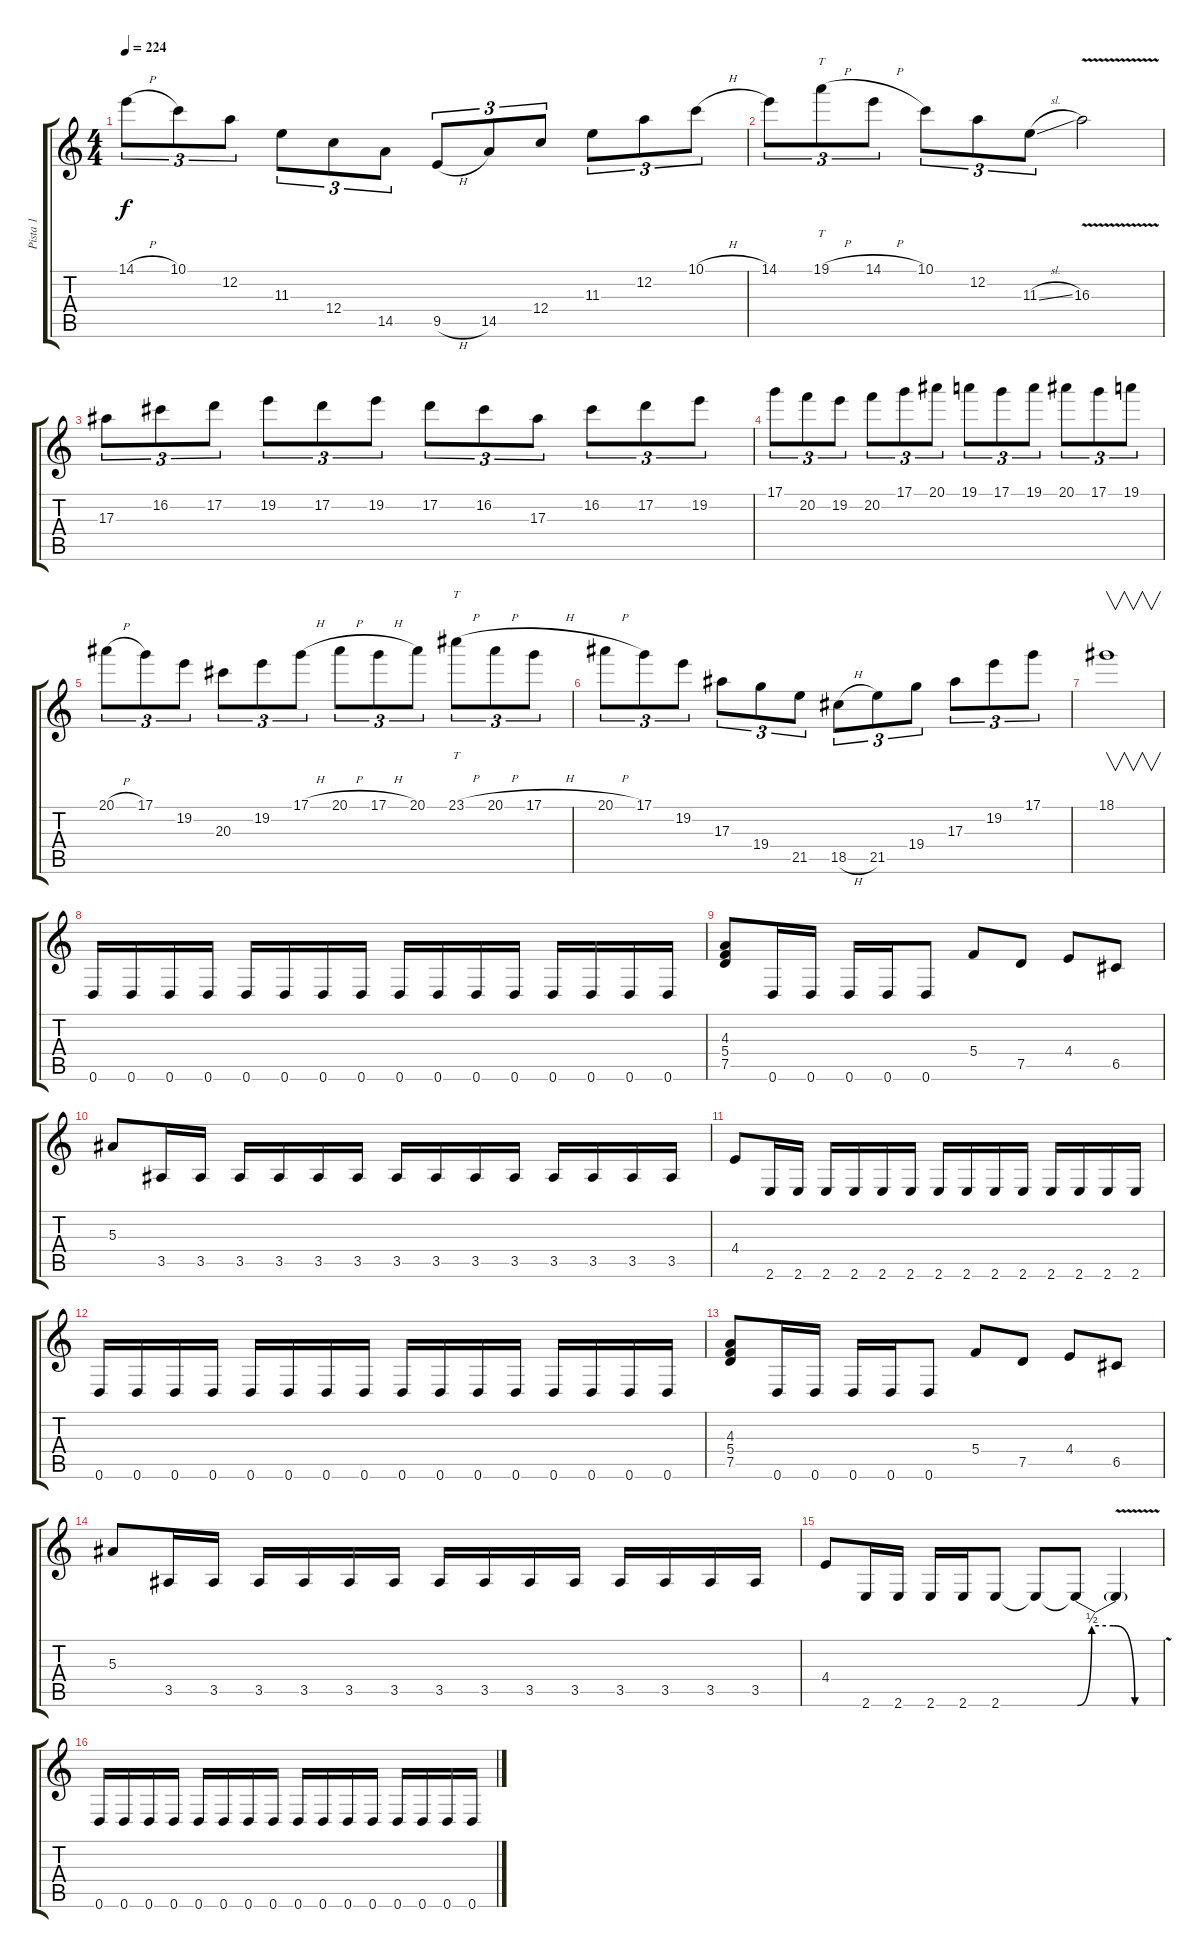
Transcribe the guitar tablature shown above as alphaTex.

\track ("Pista 1" "Pista 1") {instrument distortionguitar}
\staff {score tabs}
\tuning (D4 A3 F3 C3 G2 D2) {hide}
\ts (4 4)
\tempo 224
\clef g2
\ks c
14.1{h}.8{tu (3 2) dy f} 10.1.8{tu (3 2)} 12.2.8{tu (3 2)} 11.3.8{tu (3 2)} 12.4.8{tu (3 2)} 14.5.8{tu (3 2)} 9.5{h}.8{tu (3 2)} 14.5.8{tu (3 2)} 12.4.8{tu (3 2)} 11.3.8{tu (3 2)} 12.2.8{tu (3 2)} 10.1{h}.8{tu (3 2)} |
14.1.8{tu (3 2)} 19.1{h}.8{tt tu (3 2)} 14.1{h}.8{tu (3 2)} 10.1.8{tu (3 2)} 12.2.8{tu (3 2)} 11.3{sl}.8{tu (3 2)} 16.3{v}.2 |
17.3.8{tu (3 2)} 16.2.8{tu (3 2)} 17.2.8{tu (3 2)} 19.2.8{tu (3 2)} 17.2.8{tu (3 2)} 19.2.8{tu (3 2)} 17.2.8{tu (3 2)} 16.2.8{tu (3 2)} 17.3.8{tu (3 2)} 16.2.8{tu (3 2)} 17.2.8{tu (3 2)} 19.2.8{tu (3 2)} |
17.1.8{tu (3 2)} 20.2.8{tu (3 2)} 19.2.8{tu (3 2)} 20.2.8{tu (3 2)} 17.1.8{tu (3 2)} 20.1.8{tu (3 2)} 19.1.8{tu (3 2)} 17.1.8{tu (3 2)} 19.1.8{tu (3 2)} 20.1.8{tu (3 2)} 17.1.8{tu (3 2)} 19.1.8{tu (3 2)} |
20.1{h}.8{tu (3 2)} 17.1.8{tu (3 2)} 19.2.8{tu (3 2)} 20.3.8{tu (3 2)} 19.2.8{tu (3 2)} 17.1{h}.8{tu (3 2)} 20.1{h}.8{tu (3 2)} 17.1{h}.8{tu (3 2)} 20.1.8{tu (3 2)} 23.1{h}.8{tt tu (3 2)} 20.1{h}.8{tu (3 2)} 17.1{h}.8{tu (3 2)} |
20.1{h}.8{tu (3 2)} 17.1.8{tu (3 2)} 19.2.8{tu (3 2)} 17.3.8{tu (3 2)} 19.4.8{tu (3 2)} 21.5.8{tu (3 2)} 18.5{h}.8{tu (3 2)} 21.5.8{tu (3 2)} 19.4.8{tu (3 2)} 17.3.8{tu (3 2)} 19.2.8{tu (3 2)} 17.1.8{tu (3 2)} |
18.1.1{v} |
0.6.16 0.6.16 0.6.16 0.6.16 0.6.16 0.6.16 0.6.16 0.6.16 0.6.16 0.6.16 0.6.16 0.6.16 0.6.16 0.6.16 0.6.16 0.6.16 |
(4.3 5.4 7.5).8 0.6.16 0.6.16 0.6.16 0.6.16 0.6.8 5.4.8 7.5.8 4.4.8 6.5.8 |
5.3.8 3.5.16 3.5.16 3.5.16 3.5.16 3.5.16 3.5.16 3.5.16 3.5.16 3.5.16 3.5.16 3.5.16 3.5.16 3.5.16 3.5.16 |
4.4.8 2.6.16 2.6.16 2.6.16 2.6.16 2.6.16 2.6.16 2.6.16 2.6.16 2.6.16 2.6.16 2.6.16 2.6.16 2.6.16 2.6.16 |
0.6.16 0.6.16 0.6.16 0.6.16 0.6.16 0.6.16 0.6.16 0.6.16 0.6.16 0.6.16 0.6.16 0.6.16 0.6.16 0.6.16 0.6.16 0.6.16 |
(4.3 5.4 7.5).8 0.6.16 0.6.16 0.6.16 0.6.16 0.6.8 5.4.8 7.5.8 4.4.8 6.5.8 |
5.3.8 3.5.16 3.5.16 3.5.16 3.5.16 3.5.16 3.5.16 3.5.16 3.5.16 3.5.16 3.5.16 3.5.16 3.5.16 3.5.16 3.5.16 |
4.4.8 2.6.16 2.6.16 2.6.16 2.6.16 2.6.8 2.6{t}.8 2.6{be (custom 0 0 10 2 25 2 40 0 60 0) t}.8 2.6{v t}.4 |
0.6.16 0.6.16 0.6.16 0.6.16 0.6.16 0.6.16 0.6.16 0.6.16 0.6.16 0.6.16 0.6.16 0.6.16 0.6.16 0.6.16 0.6.16 0.6.16
